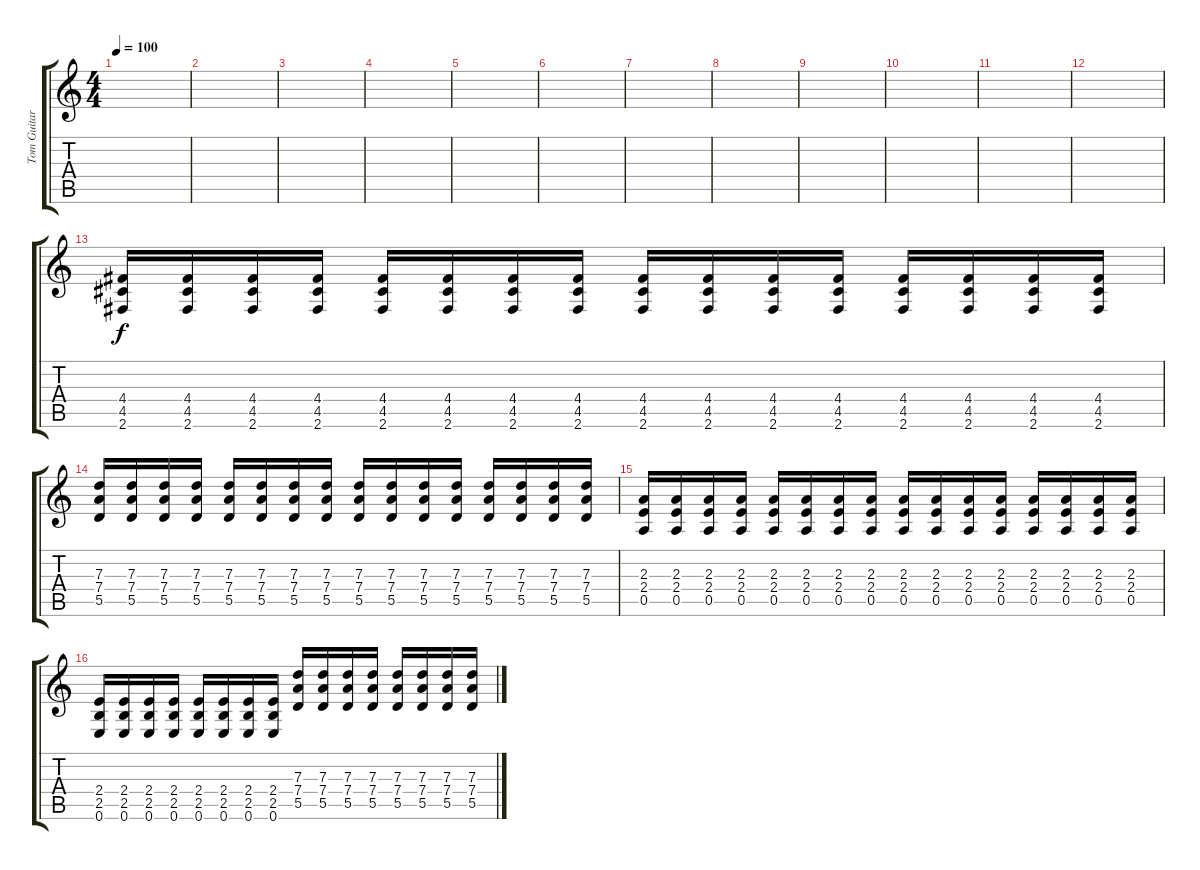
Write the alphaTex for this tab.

\track ("Tom Guitar 2" "Tom Guitar") {instrument distortionguitar}
\staff {score tabs}
\tuning (E4 B3 G3 D3 A2 E2) {hide}
\ts (4 4)
\tempo 100
\clef g2
\ks c
|
|
|
|
|
|
|
|
|
|
|
|
(4.4 4.5 2.6).16 (4.4 4.5 2.6).16 (4.4 4.5 2.6).16 (4.4 4.5 2.6).16 (4.4 4.5 2.6).16 (4.4 4.5 2.6).16 (4.4 4.5 2.6).16 (4.4 4.5 2.6).16 (4.4 4.5 2.6).16 (4.4 4.5 2.6).16 (4.4 4.5 2.6).16 (4.4 4.5 2.6).16 (4.4 4.5 2.6).16 (4.4 4.5 2.6).16 (4.4 4.5 2.6).16 (4.4 4.5 2.6).16 |
(7.3 7.4 5.5).16 (7.3 7.4 5.5).16 (7.3 7.4 5.5).16 (7.3 7.4 5.5).16 (7.3 7.4 5.5).16 (7.3 7.4 5.5).16 (7.3 7.4 5.5).16 (7.3 7.4 5.5).16 (7.3 7.4 5.5).16 (7.3 7.4 5.5).16 (7.3 7.4 5.5).16 (7.3 7.4 5.5).16 (7.3 7.4 5.5).16 (7.3 7.4 5.5).16 (7.3 7.4 5.5).16 (7.3 7.4 5.5).16 |
(2.3 2.4 0.5).16 (2.3 2.4 0.5).16 (2.3 2.4 0.5).16 (2.3 2.4 0.5).16 (2.3 2.4 0.5).16 (2.3 2.4 0.5).16 (2.3 2.4 0.5).16 (2.3 2.4 0.5).16 (2.3 2.4 0.5).16 (2.3 2.4 0.5).16 (2.3 2.4 0.5).16 (2.3 2.4 0.5).16 (2.3 2.4 0.5).16 (2.3 2.4 0.5).16 (2.3 2.4 0.5).16 (2.3 2.4 0.5).16 |
(2.4 2.5 0.6).16 (2.4 2.5 0.6).16 (2.4 2.5 0.6).16 (2.4 2.5 0.6).16 (2.4 2.5 0.6).16 (2.4 2.5 0.6).16 (2.4 2.5 0.6).16 (2.4 2.5 0.6).16 (7.3 7.4 5.5).16 (7.3 7.4 5.5).16 (7.3 7.4 5.5).16 (7.3 7.4 5.5).16 (7.3 7.4 5.5).16 (7.3 7.4 5.5).16 (7.3 7.4 5.5).16 (7.3 7.4 5.5).16
